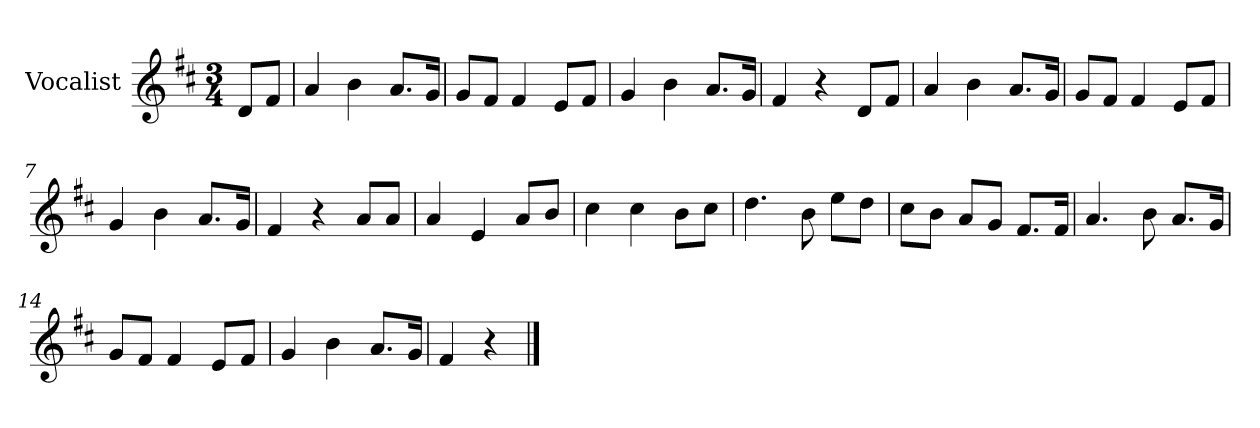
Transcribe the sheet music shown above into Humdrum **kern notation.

**kern
*part1
*staff1
*I"Vocalist
*k[f#c#]
*D:
*M3/4
=
8dL
8f#J
=1
4a
4b
8.aL
16gJk
=2
8gL
8f#J
4f#
8eL
8f#J
=3
4g
4b
8.aL
16gJk
=4
4f#
4r
8dL
8f#J
=5
4a
4b
8.aL
16gJk
=6
8gL
8f#J
4f#
8eL
8f#J
=7
4g
4b
8.aL
16gJk
=8
4f#
4r
8aL
8aJ
=9
4a
4e
8aL
8bJ
=10
4cc#
4cc#
8bL
8cc#J
=11
4.dd
8b
8eeL
8ddJ
=12
8cc#L
8bJ
8aL
8gJ
8.f#L
16f#Jk
=13
4.a
8b
8.aL
16gJk
=14
8gL
8f#J
4f#
8eL
8f#J
=15
4g
4b
8.aL
16gJk
=16
4f#
4r
==
*-
